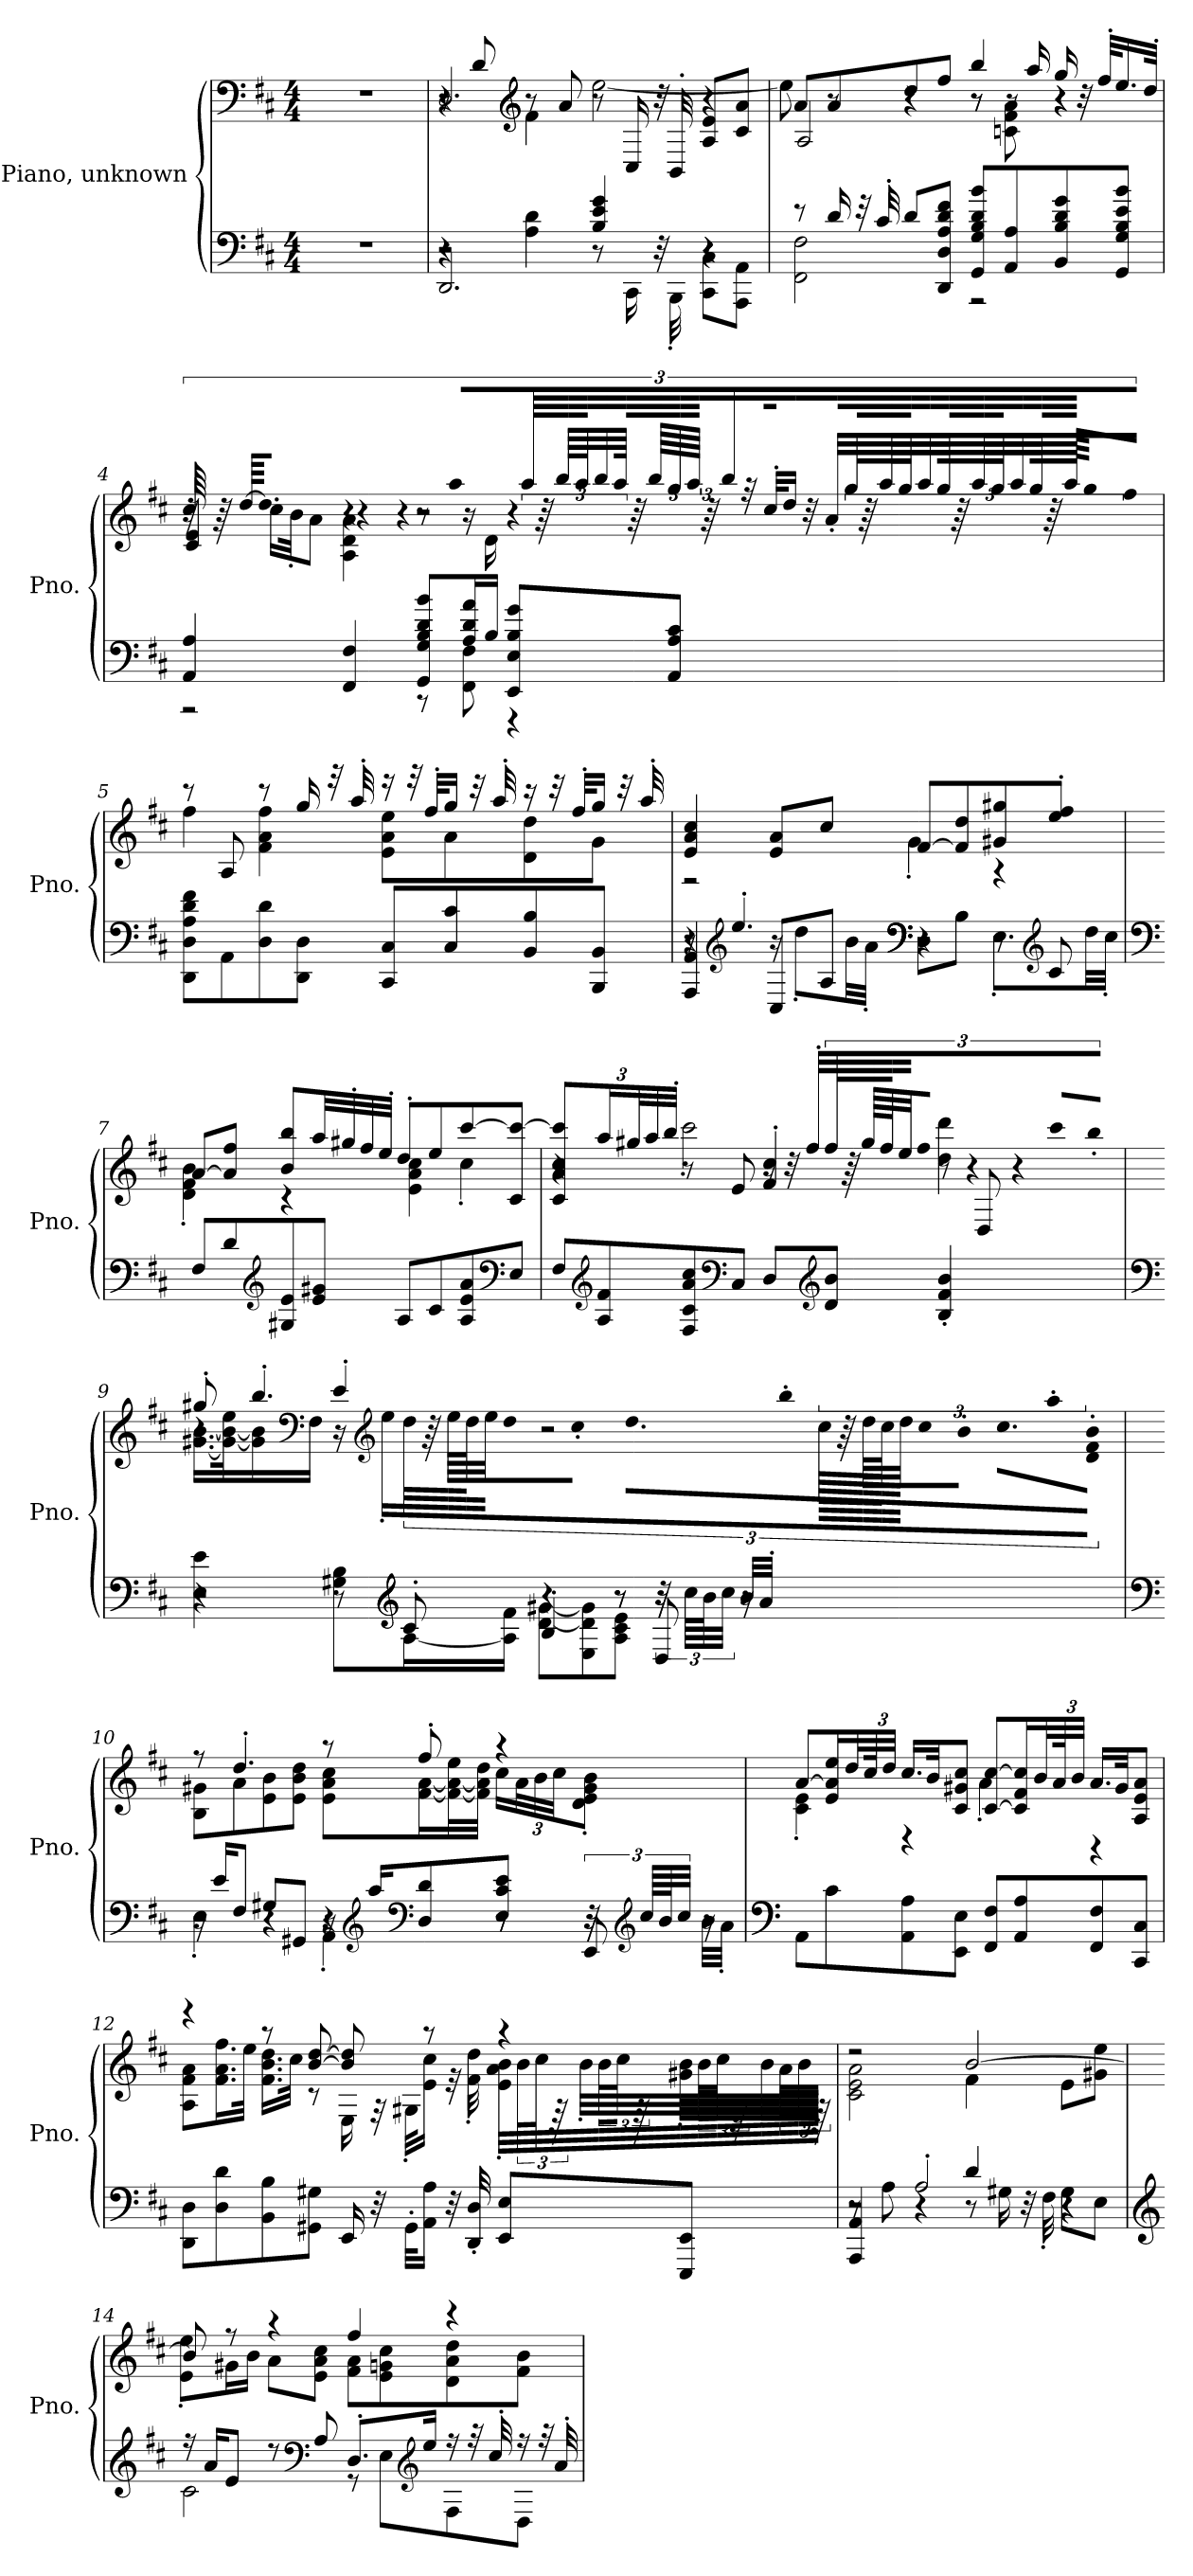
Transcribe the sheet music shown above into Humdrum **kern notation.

**kern	**kern
*part1	*part1
*staff2	*staff1
*I"Piano, unknown	*
*I'Pno.	*
*clefF4	*clefF4
*k[f#c#]	*k[f#c#]
*M4/4	*M4/4
*MM120	*MM120
=1	=1
1r	1r
=2	=2
*^	*^
*	*^	*	*^
2r	4r	2.DD/	8r	4r	2.D/
.	.	.	8d/	.	.
*	*	*	*clefG2	*	*
.	4A\ 4d\	.	8r	4f#\	.
.	.	.	8a/	.	.
4B/ 4e/ 4g/	8r	.	8r	[2ee\	.
.	16CC#\	.	16C#/	.	.
.	32r	.	32r	.	.
.	32BBB'\	.	32BB'/	.	.
4r	8CC#\ 8C#\L	4r	8A/ 8e/L	.	4r
.	8AAA\ 8AA\J	.	8c#/ 8a/J	.	.
*	*v	*v	*	*	*
=3	=3	=3	=3	=3
8r	2FF#\ 2F#\	8a/L	8ee\]	2A/
16d/	.	8a/	8r	.
32r	.	.	.	.
32c#'/	.	.	.	.
8d/L	.	8dd/	4r	.
8DD/ 8D/ 8A/ 8d/ 8f#/J	.	8ff#/J	.	.
8GG/ 8G/ 8B/ 8d/ 8b/L	2r	8r	8r	4bb/
8AA/ 8A/	.	16r	8cn\ 8f#\ 8a\	.
.	.	16aa/	.	.
8BB/ 8B/ 8d/ 8g/	.	16gg/	4r	4r
.	.	32r	.	.
.	.	32ff#'/KLL	.	.
8GG/ 8G/ 8B/ 8e/ 8b/J	.	16.ee/	.	.
.	.	32dd'/JJk	.	.
!!LO:LB:g=z	!!	!!
=4	=4	=4	=4	=4
4AA/ 4A/	2r	96cc#/	32r	4c#/ 4e/
.	.	96r	.	.
.	.	[96dd/KKLL	.	.
.	.	16.dd/JJ]	16cc#\LL	.
.	.	.	32b'\JK	.
.	.	8r	8a\J	.
4FF#/ 4F#/	.	16r	4A\ 4d\ 4a\	4r
.	.	16aa/LL	.	.
.	.	96aa/JJkk	.	.
.	.	96r	.	.
.	.	96bb/LLLL	.	.
*	*	*Xbrackettup	*	*
.	.	96aa/J	.	.
.	.	48bb/	.	.
*	*	*brackettup	*	*
.	.	96aa/JJJk	.	.
.	.	96r	.	.
.	.	96bb/LLLL	.	.
.	.	96gg/	.	.
.	.	96aa/JJJJ	.	.
.	.	96r	.	.
8GG/ 8G/ 8B/ 8d/ 8b/L	8r	16bb/	8r	2r
.	.	32r	.	.
.	.	32cc#'/KLL	.	.
16A/ 16d/ 16a/L	8FF#\ 8F#\	16dd/JJ	16r	.
16B/JJ	.	32r	16d\	.
.	.	32a'/LLL	.	.
8EE/ 8E/ 8B/ 8g/L	4r	96gg/JJJk	4r	.
.	.	96r	.	.
.	.	96aa/LLLL	.	.
*	*	*Xbrackettup	*	*
.	.	96gg/J	.	.
.	.	48aa/	.	.
*	*	*brackettup	*	*
.	.	96gg/JJJk	.	.
.	.	96r	.	.
.	.	96aa/LLLL	.	.
*	*	*Xbrackettup	*	*
.	.	96gg/J	.	.
.	.	48aa/	.	.
*	*	*brackettup	*	*
8AA/ 8A/ 8c#/J	.	96gg/JJJk	.	.
.	.	96r	.	.
.	.	96aa/KLLL	.	.
.	.	32gg/J	.	.
.	.	16ff#/JJ	.	.
*v	*v	*	*	*
*	*	*v	*v
!!LO:LB:g=z
=5	=5	=5
8DD\ 8D\ 8A\ 8d\ 8f#\L	8r	4ff#\
8AA\	8A/	.
8D\ 8d\	8r	4f#\ 4a\ 4ff#\
8DD\ 8D\J	16gg/	.
.	32r	.
.	32aa'/	.
8CC#/ 8C#/L	16r	8e\ 8a\ 8ee\L
.	32r	.
.	32ff#'/KLL	.
8C#/ 8c#/	16gg/JJ	8a\
.	32r	.
.	32aa'/	.
8BB/ 8B/	16r	8d\ 8dd\
.	32r	.
.	32ff#'/KLL	.
8BBB/ 8BB/J	16gg/JJ	8g\J
.	32r	.
.	32aa'/	.
=6	=6	=6
*^	*	*
*	*^	*	*
8r	4r	4AAA/ 4AA/	4e/ 4a/ 4cc#/	2r
*clefG2	*	*	*	*
4.ee'/	.	.	.	.
.	16r	8C#/L	8e/ 8a/L	.
.	8dd'\L	.	.	.
.	.	8A/J	8cc#/J	.
.	32b\LL	.	.	.
.	32a'\JJJ	.	.	.
*clefF4	*	*	*	*
2r	8D\L	4r	[8f#/L	4g'\
.	8B\J	.	8f#/] 8dd/	.
.	8.E'\L	8r	8g#X/ 8gg#X/	4r
*clefG2	*	*	*	*
.	.	8c#/	8ee/' 8ff#/'J	.
.	32dd\LL	.	.	.
.	32cc#'\JJJ	.	.	.
*v	*v	*v	*	*
!!LO:LB:g=z	!!
=7	=7	=7
*clefF4	*	*
8F#/L	[8a/L	4d\' 4f#\' 4b\'
8d/	8a/] 8ff#/J	.
*clefG2	*	*
8G#X/ 8e/	8b/ 8bb/L	4r
8e/ 8g#X/J	32aa/LL	.
.	32gg#X'/	.
.	32ff#/	.
.	32ee'/JJJ	.
8A/L	8dd'/L	4e\ 4a\ 4cc#\
8c#/	8ee/	.
8A/ 8e/ 8a/	[8ccc#/	4cc#'\
*clefF4	*	*
8E/J	8c#/ 8ccc#/_J	.
!!LO:LB:g=z
=8	=8	=8
*	*	*^
8F#/L	8c#/ 8a/ 8cc#/ 8ccc#/]L	4r	2r
*clefG2	*	*	*
*	*Xbrackettup	*	*
8A/ 8f#/	24aa/L	.	.
.	48gg#X/L	.	.
.	32aa/	.	.
.	32bb'/JJJ	.	.
8F#/ 8c#/ 8a/ 8cc#/	8r	2ccc#'\	.
*clefF4	*	*	*
8C#/J	8e/	.	.
8D/L	16r	.	4f#/' 4cc#/'
.	32r	.	.
.	32ff#'/LLL	.	.
*clefG2	*	*	*
*	*brackettup	*	*
8d/ 8b/J	96ff#/JJJk	.	.
.	96r	.	.
.	96gg#/LLLL	.	.
*	*Xbrackettup	*	*
.	96ff#/J	.	.
.	48ee/J	.	.
.	16ff#/JJ	.	.
4B/' 4f#/' 4b/'	8r	4dd\ 4ddd\	8r
.	16r	.	8D/
.	32ccc#/LLL	.	.
.	32bb'/JJJ	.	.
!!LO:LB:g=z	!!	!!
=9	=9	=9	=9
*clefF4	*	*	*
*^	*	*	*
*	*^	*	*	*
4r	4E\ 4e\	2r	8gg#X'/	[16.g#X\ [16.b\LL	4r
.	.	.	.	32g#\_ 32b\_ 32ee\K	.
.	.	.	4.bb'/	16g#\] 16b\]	.
*	*	*	*clefF4	*	*
.	.	.	.	16F#\JJ	.
8r	8G#X\ 8B\L	.	.	16r	4e'/
*	*	*	*clefG2	*	*
.	.	.	.	16ee'\LL	.
*clefG2	*	*	*	*	*
*	*	*	*	*brackettup	*
8c#'/	[16A\L	.	.	96dd\JJkk	.
.	.	.	.	96r	.
.	.	.	.	96ee\LLLL	.
*	*	*	*	*Xbrackettup	*
.	.	.	.	96dd\J	.
.	.	.	.	48ee\	.
.	16A\] 16f#\JJ	.	.	32dd\	.
.	.	.	.	32cc#'\JJJ	.
4B'/	[8d\ [8g#X\L	4r	2r	16.dd\LL	2r
.	.	.	.	32bb'\L	.
*	*	*	*	*brackettup	*
.	8E\ 8d\] 8g#\]	.	.	96cc#\JJJk	.
.	.	.	.	96r	.
.	.	.	.	96dd\LLLL	.
*	*	*	*	*Xbrackettup	*
.	.	.	.	96cc#\J	.
.	.	.	.	48dd\	.
.	.	.	.	32cc#\	.
.	.	.	.	32b'\JJJ	.
8r	8A\ 8c#\ 8e\J	8r	.	16.cc#\LL	.
.	.	.	.	32aa'\JK	.
16r	48r	8D/	.	8d\' 8f#\' 8b\'J	.
.	96cc#\LLLL	.	.	.	.
.	96b\J	.	.	.	.
.	48cc#\JJJ	.	.	.	.
32b/LLL	16r	.	.	.	.
32a'/JJJ	.	.	.	.	.
*	*	*	*v	*v	*v
!!LO:PB:g=z
=10	=10	=10	=10
*clefF4	*	*	*
*	*	*	*^
16r	4E'\	2r	8r	8B\ 8g#X\L
16e/KL	.	.	.	.
8F#/J	.	.	4.dd'/	8a\
8G#X/L	4r	.	.	8e\ 8b\
8GG#X/J	.	.	.	8e\ 8b\ 8dd\J
16r	4AA'\	4r	8r	8e\ 8a\ 8cc#\L
*clefG2	*	*	*	*
16aa/KL	.	.	.	.
*clefF4	*	*	*	*
8D/ 8d/	.	.	8ff#'/	[16f#\ [16a\L
.	.	.	.	32f#\_ 32a\_ 32ee\L
.	.	.	.	32f#\] 32a\] 32dd\JJJ
8E/ 8c#/ 8e/J	8r	8r	4r	16cc#\LL
.	.	.	.	48a\L
.	.	.	.	48b\
.	.	.	.	48cc#\JJ
48r	16r	8EE/	.	8d\' 8e\' 8g#\' 8b\'J
*clefG2	*	*	*	*
96cc#/LLLL	.	.	.	.
96b/J	.	.	.	.
48cc#/JJJ	.	.	.	.
16r	32b\LLL	.	.	.
.	32a'\JJJ	.	.	.
*v	*v	*v	*	*
!!LO:LB:g=z	!!
=11	=11	=11
*clefF4	*	*
8AA\L	[8a/L	4c#\' 4e\'
8c#\	16e/ 16a/] 16ee/L	.
.	32dd/L	.
.	96cc#/K	.
.	48dd/JJJ	.
8AA\ 8A\	16.cc#/LL	4r
.	32b/JK	.
8EE\ 8E\J	8c#/ 8g#X/ 8cc#/J	.
8FF#/ 8F#/L	[8c#/ [8cc#/L	4a'\
8AA/ 8A/	16c#/] 16f#/ 16cc#/]L	.
.	32b/L	.
.	96a/K	.
.	48b/JJJ	.
8FF#/ 8F#/	16.a/LL	4r
.	32g#/JK	.
8CC#/ 8C#/J	8A/ 8e/ 8a/J	.
!!LO:LB:g=z	!!
=12	=12	=12
8DD\ 8D\L	4r	8A\ 8f#\ 8a\L
8D\ 8d\	.	16.f#\ 16.a\ 16.ff#\L
.	.	32ee\JJk
8BB\ 8B\	8r	16.f#\ 16.b\ 16.dd\LL
.	.	32cc#\JJk
8GG#X\ 8G#X\J	[8b/ [8dd/	8r
16EE/	8b/] 8dd/]	16E\
32r	.	32r
32GG#'\KLL	.	32G#X'\KLL
16AA\ 16A\JJ	8r	16e\ 16cc#\JJ
32r	.	32r
32DD/' 32D/'	.	32f#\' 32dd\'
8EE/ 8E/L	4r	32e\' 32a\' 32b\'LLL
*	*	*brackettup
.	.	96b\L
.	.	96cc#\JJJJ
.	.	96r
.	.	32b'\LLL
.	.	96b\L
.	.	96cc#\JJJJ
.	.	96r
8EEE/ 8EE/J	.	32g#X\' 32b\'LLL
.	.	96b\L
.	.	96cc#\JJJJ
.	.	96r
.	.	32b'\LLL
.	.	96a\L
.	.	96b\JJJJ
.	.	96r
=13	=13	=13
*^	*	*
*	*^	*	*
2r	8r	4AAA/ 4AA/	2r	2c#\ 2e\ 2a\
.	8A\	.	.	.
.	4r	2A'/	.	.
4d/	8r	.	[2b/	4f#\
.	16G#X\	.	.	.
.	32r	.	.	.
.	32F#'\	.	.	.
4r	8G#\L	4r	.	8e\L
.	8E\J	.	.	8g#X\ 8ee\J
*v	*v	*v	*	*
!!LO:LB:g=z	!!
=14	=14	=14
*clefG2	*	*
*^	*	*
16r	2c#\	8b/]	8e\' 8ee\'L
16a/KL	.	.	.
8e/J	.	8r	16g#X\L
.	.	.	16b\JJ
8r	.	4r	8a\L
*clefF4	*	*	*
8A/	.	.	8e\ 8a\ 8cc#\J
8.D'/L	8r	4ff#/	8f#\ 8a\L
.	8E\L	.	8e\ 8gn\ 8cc#\
*clefG2	*	*	*
16ee/Jk	.	.	.
16r	8F#\	4r	8d\ 8a\ 8dd\
32r	.	.	.
32cc#'/	.	.	.
16r	8D\J	.	8f#\ 8b\J
32r	.	.	.
32a'/	.	.	.
*v	*v	*	*
*	*v	*v
=	=
*-	*-
